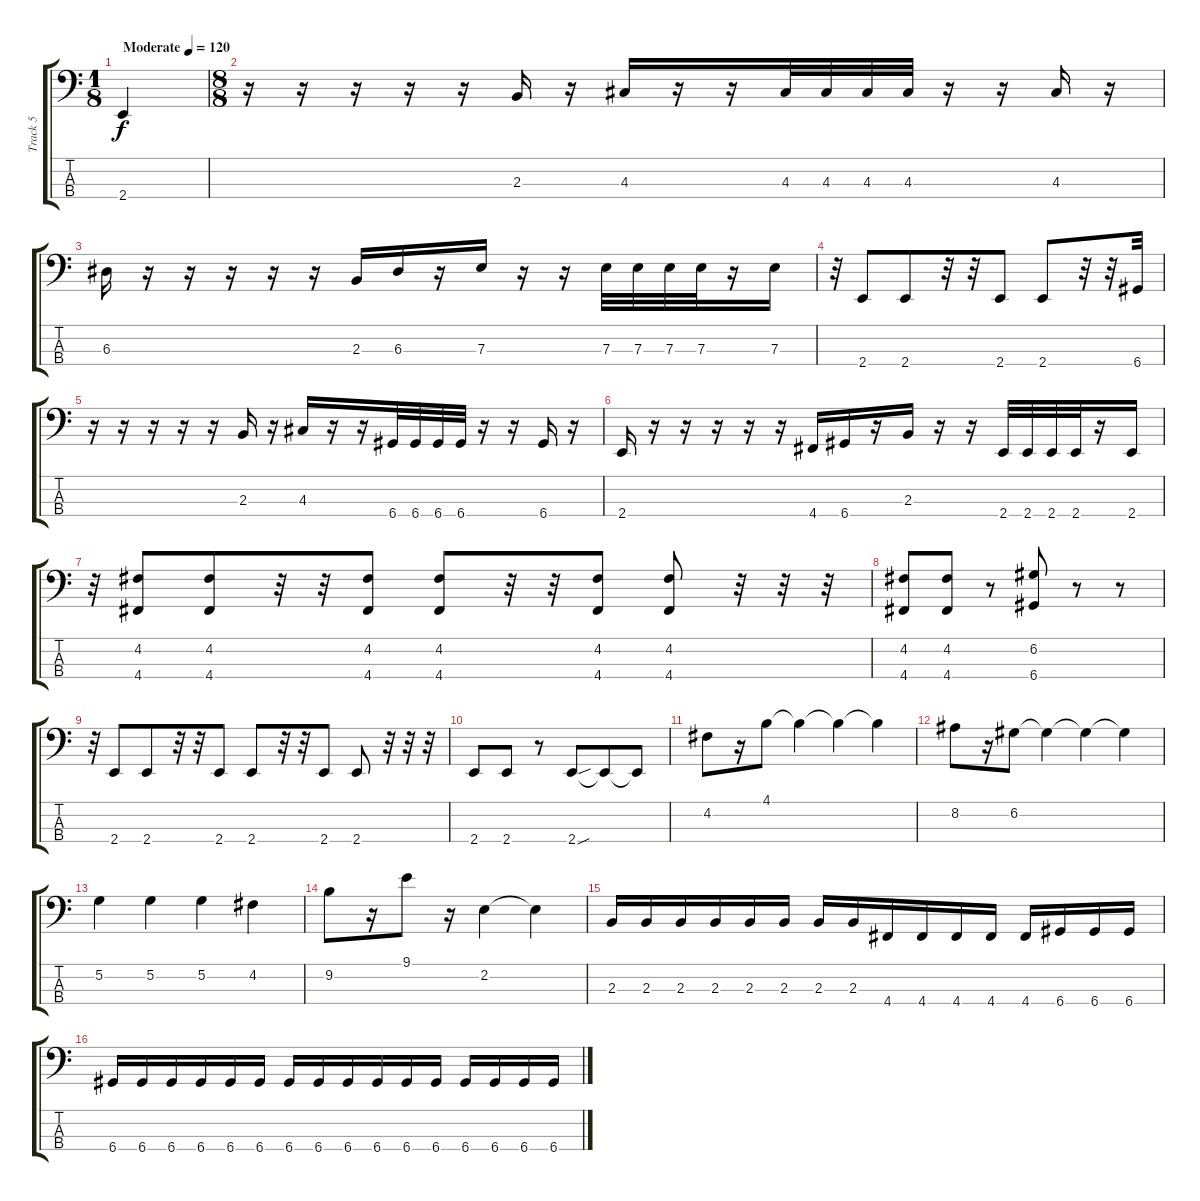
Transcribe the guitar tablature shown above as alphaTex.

\track ("Track 5" "Track 5") {instrument electricbassfinger}
\staff {score tabs}
\tuning (G2 D2 A1 D1) {hide}
\ts (1 8)
\tempo (120 "Moderate")
\clef f4
\ks c
2.4.4{dy f instrument electricbassfinger} |
\ts (8 8)
r.16 r.16 r.16 r.16 r.16 2.3.16 r.16 4.3.16 r.16 r.16 4.3.32 4.3.32 4.3.32 4.3.32 r.16 r.16 4.3.16 r.16 |
6.3.16 r.16 r.16 r.16 r.16 r.16 2.3.16 6.3.16 r.16 7.3.16 r.16 r.16 7.3.32 7.3.32 7.3.32 7.3.32 r.16 7.3.16 |
r.32 2.4.8 2.4.8 r.32 r.32 2.4.8 2.4.8 r.32 r.32 6.4.32 |
r.16 r.16 r.16 r.16 r.16 2.3.16 r.16 4.3.16 r.16 r.16 6.4.32 6.4.32 6.4.32 6.4.32 r.16 r.16 6.4.16 r.16 |
2.4.16 r.16 r.16 r.16 r.16 r.16 4.4.16 6.4.16 r.16 2.3.16 r.16 r.16 2.4.32 2.4.32 2.4.32 2.4.32 r.16 2.4.16 |
r.32 (4.2 4.4).8 (4.2 4.4).8 r.32 r.32 (4.2 4.4).8 (4.2 4.4).8 r.32 r.32 (4.2 4.4).8 (4.2 4.4).8 r.32 r.32 r.32 |
(4.2 4.4).8 (4.2 4.4).8 r.8 (6.2 6.4).8 r.8 r.8 |
r.32 2.4.8 2.4.8 r.32 r.32 2.4.8 2.4.8 r.32 r.32 2.4.8 2.4.8 r.32 r.32 r.32 |
2.4.8 2.4.8 r.8 2.4{sou}.8 2.4{t}.8 2.4{t}.8 |
4.2.8 r.16 4.1.8 4.1{t}.4 4.1{t}.4 4.1{t}.4 |
8.2.8 r.16 6.2.8 6.2{t}.4 6.2{t}.4 6.2{t}.4 |
5.2.4 5.2.4 5.2.4 4.2.4 |
9.2.8 r.16 9.1.8 r.16 2.2.4 2.2{t}.4 |
2.3.16 2.3.16 2.3.16 2.3.16 2.3.16 2.3.16 2.3.16 2.3.16 4.4.16 4.4.16 4.4.16 4.4.16 4.4.16 6.4.16 6.4.16 6.4.16 |
6.4.16 6.4.16 6.4.16 6.4.16 6.4.16 6.4.16 6.4.16 6.4.16 6.4.16 6.4.16 6.4.16 6.4.16 6.4.16 6.4.16 6.4.16 6.4.16
